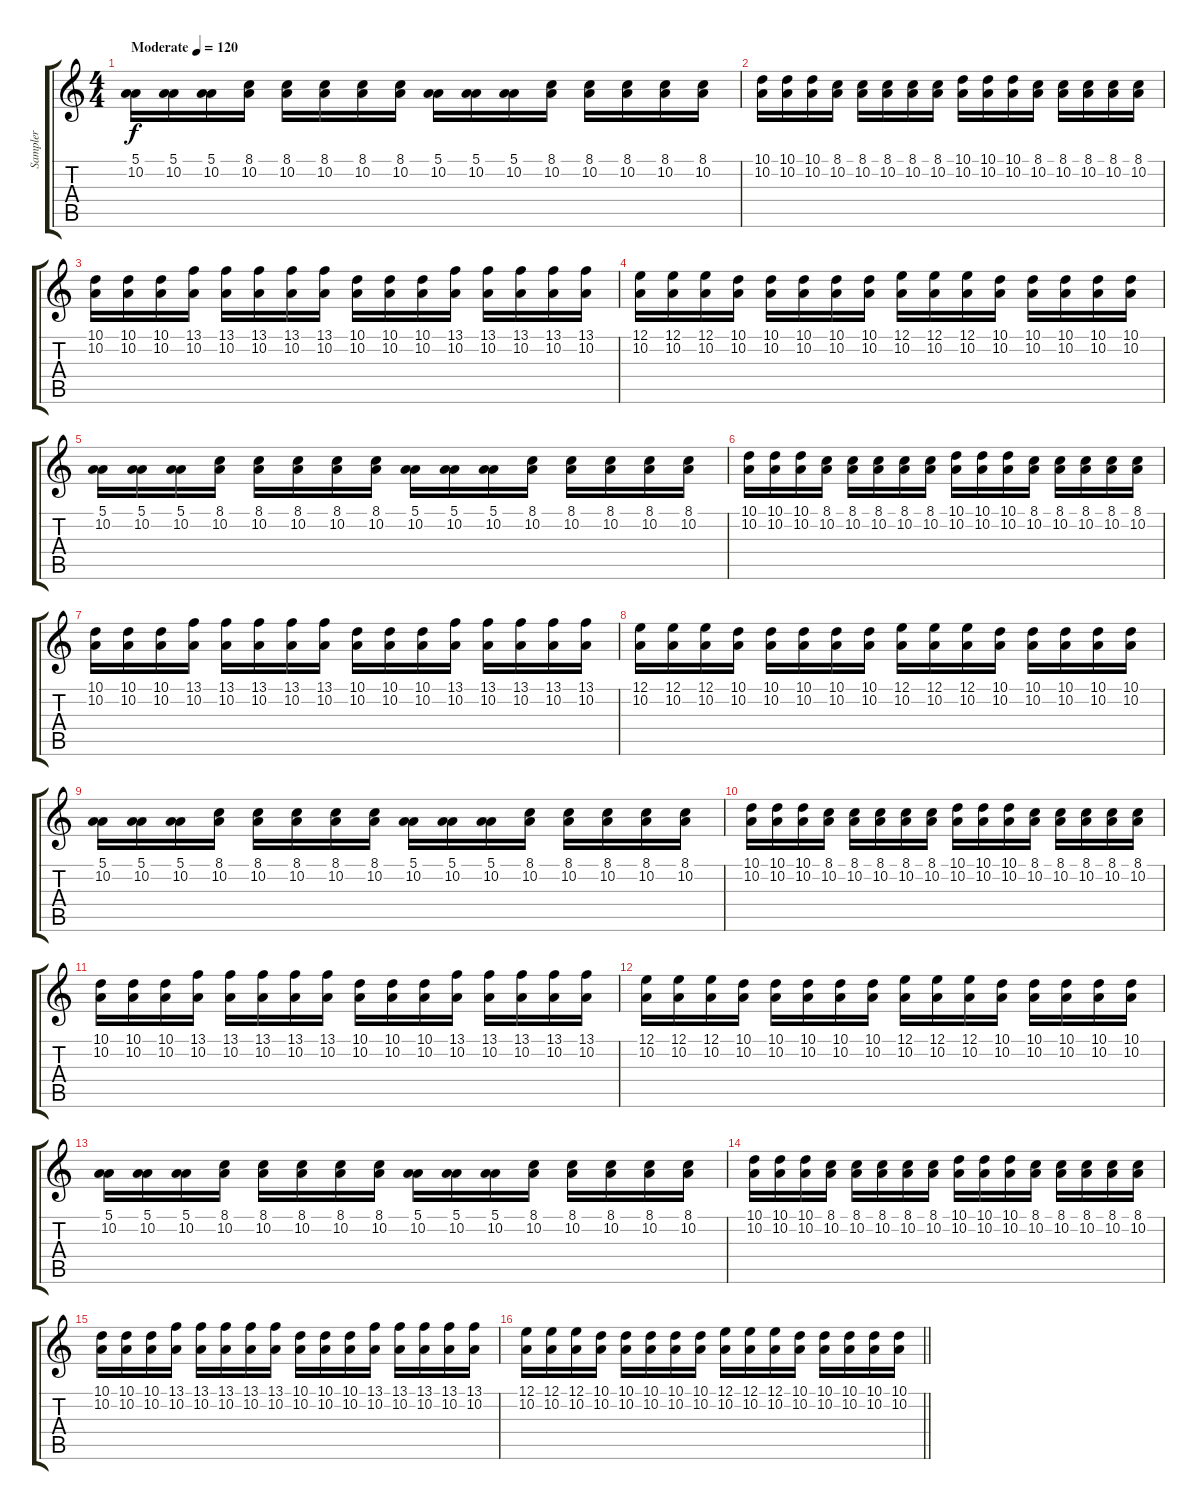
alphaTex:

\track ("Sampler" "Sampler") {instrument vibraphone}
\staff {score tabs}
\tuning (E4 B3 G3 D3 A2 E2) {hide}
\ts (4 4)
\tempo (120 "Moderate")
\clef g2
\ks c
(5.1 10.2).16{dy f instrument vibraphone} (5.1 10.2).16 (5.1 10.2).16 (8.1 10.2).16 (8.1 10.2).16 (8.1 10.2).16 (8.1 10.2).16 (8.1 10.2).16 (5.1 10.2).16 (5.1 10.2).16 (5.1 10.2).16 (8.1 10.2).16 (8.1 10.2).16 (8.1 10.2).16 (8.1 10.2).16 (8.1 10.2).16 |
(10.1 10.2).16 (10.1 10.2).16 (10.1 10.2).16 (8.1 10.2).16 (8.1 10.2).16 (8.1 10.2).16 (8.1 10.2).16 (8.1 10.2).16 (10.1 10.2).16 (10.1 10.2).16 (10.1 10.2).16 (8.1 10.2).16 (8.1 10.2).16 (8.1 10.2).16 (8.1 10.2).16 (8.1 10.2).16 |
(10.1 10.2).16 (10.1 10.2).16 (10.1 10.2).16 (13.1 10.2).16 (13.1 10.2).16 (13.1 10.2).16 (13.1 10.2).16 (13.1 10.2).16 (10.1 10.2).16 (10.1 10.2).16 (10.1 10.2).16 (13.1 10.2).16 (13.1 10.2).16 (13.1 10.2).16 (13.1 10.2).16 (13.1 10.2).16 |
(12.1 10.2).16 (12.1 10.2).16 (12.1 10.2).16 (10.1 10.2).16 (10.1 10.2).16 (10.1 10.2).16 (10.1 10.2).16 (10.1 10.2).16 (12.1 10.2).16 (12.1 10.2).16 (12.1 10.2).16 (10.1 10.2).16 (10.1 10.2).16 (10.1 10.2).16 (10.1 10.2).16 (10.1 10.2).16 |
(5.1 10.2).16 (5.1 10.2).16 (5.1 10.2).16 (8.1 10.2).16 (8.1 10.2).16 (8.1 10.2).16 (8.1 10.2).16 (8.1 10.2).16 (5.1 10.2).16 (5.1 10.2).16 (5.1 10.2).16 (8.1 10.2).16 (8.1 10.2).16 (8.1 10.2).16 (8.1 10.2).16 (8.1 10.2).16 |
(10.1 10.2).16 (10.1 10.2).16 (10.1 10.2).16 (8.1 10.2).16 (8.1 10.2).16 (8.1 10.2).16 (8.1 10.2).16 (8.1 10.2).16 (10.1 10.2).16 (10.1 10.2).16 (10.1 10.2).16 (8.1 10.2).16 (8.1 10.2).16 (8.1 10.2).16 (8.1 10.2).16 (8.1 10.2).16 |
(10.1 10.2).16 (10.1 10.2).16 (10.1 10.2).16 (13.1 10.2).16 (13.1 10.2).16 (13.1 10.2).16 (13.1 10.2).16 (13.1 10.2).16 (10.1 10.2).16 (10.1 10.2).16 (10.1 10.2).16 (13.1 10.2).16 (13.1 10.2).16 (13.1 10.2).16 (13.1 10.2).16 (13.1 10.2).16 |
(12.1 10.2).16 (12.1 10.2).16 (12.1 10.2).16 (10.1 10.2).16 (10.1 10.2).16 (10.1 10.2).16 (10.1 10.2).16 (10.1 10.2).16 (12.1 10.2).16 (12.1 10.2).16 (12.1 10.2).16 (10.1 10.2).16 (10.1 10.2).16 (10.1 10.2).16 (10.1 10.2).16 (10.1 10.2).16 |
(5.1 10.2).16 (5.1 10.2).16 (5.1 10.2).16 (8.1 10.2).16 (8.1 10.2).16 (8.1 10.2).16 (8.1 10.2).16 (8.1 10.2).16 (5.1 10.2).16 (5.1 10.2).16 (5.1 10.2).16 (8.1 10.2).16 (8.1 10.2).16 (8.1 10.2).16 (8.1 10.2).16 (8.1 10.2).16 |
(10.1 10.2).16 (10.1 10.2).16 (10.1 10.2).16 (8.1 10.2).16 (8.1 10.2).16 (8.1 10.2).16 (8.1 10.2).16 (8.1 10.2).16 (10.1 10.2).16 (10.1 10.2).16 (10.1 10.2).16 (8.1 10.2).16 (8.1 10.2).16 (8.1 10.2).16 (8.1 10.2).16 (8.1 10.2).16 |
(10.1 10.2).16 (10.1 10.2).16 (10.1 10.2).16 (13.1 10.2).16 (13.1 10.2).16 (13.1 10.2).16 (13.1 10.2).16 (13.1 10.2).16 (10.1 10.2).16 (10.1 10.2).16 (10.1 10.2).16 (13.1 10.2).16 (13.1 10.2).16 (13.1 10.2).16 (13.1 10.2).16 (13.1 10.2).16 |
(12.1 10.2).16 (12.1 10.2).16 (12.1 10.2).16 (10.1 10.2).16 (10.1 10.2).16 (10.1 10.2).16 (10.1 10.2).16 (10.1 10.2).16 (12.1 10.2).16 (12.1 10.2).16 (12.1 10.2).16 (10.1 10.2).16 (10.1 10.2).16 (10.1 10.2).16 (10.1 10.2).16 (10.1 10.2).16 |
(5.1 10.2).16 (5.1 10.2).16 (5.1 10.2).16 (8.1 10.2).16 (8.1 10.2).16 (8.1 10.2).16 (8.1 10.2).16 (8.1 10.2).16 (5.1 10.2).16 (5.1 10.2).16 (5.1 10.2).16 (8.1 10.2).16 (8.1 10.2).16 (8.1 10.2).16 (8.1 10.2).16 (8.1 10.2).16 |
(10.1 10.2).16 (10.1 10.2).16 (10.1 10.2).16 (8.1 10.2).16 (8.1 10.2).16 (8.1 10.2).16 (8.1 10.2).16 (8.1 10.2).16 (10.1 10.2).16 (10.1 10.2).16 (10.1 10.2).16 (8.1 10.2).16 (8.1 10.2).16 (8.1 10.2).16 (8.1 10.2).16 (8.1 10.2).16 |
(10.1 10.2).16 (10.1 10.2).16 (10.1 10.2).16 (13.1 10.2).16 (13.1 10.2).16 (13.1 10.2).16 (13.1 10.2).16 (13.1 10.2).16 (10.1 10.2).16 (10.1 10.2).16 (10.1 10.2).16 (13.1 10.2).16 (13.1 10.2).16 (13.1 10.2).16 (13.1 10.2).16 (13.1 10.2).16 |
\barLineRight lightlight
(12.1 10.2).16 (12.1 10.2).16 (12.1 10.2).16 (10.1 10.2).16 (10.1 10.2).16 (10.1 10.2).16 (10.1 10.2).16 (10.1 10.2).16 (12.1 10.2).16 (12.1 10.2).16 (12.1 10.2).16 (10.1 10.2).16 (10.1 10.2).16 (10.1 10.2).16 (10.1 10.2).16 (10.1 10.2).16
